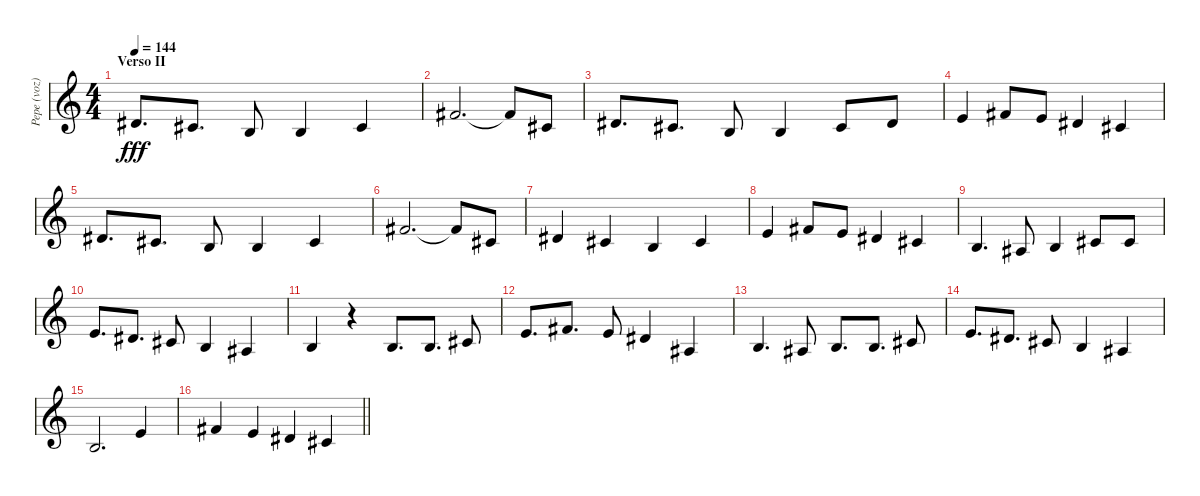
\track ("Pepe (voz)" "Pepe (voz)") {instrument tenorsax}
\staff {score}
\tuning (Eb4 Bb3 Gb3 Db3 Ab2 Eb2) {hide}
\ts (4 4)
\section ("" "Verso II")
\tempo 144
\clef g2
\ks c
9.3.8{d dy fff} 7.3.8{d} 5.3.8 5.3.4 7.3.4 |
8.2.2{d} 8.2{t}.8 7.3.8 |
9.3.8{d} 7.3.8{d} 5.3.8 5.3.4 3.2.8 5.2.8 |
6.2.4 8.2.8 6.2.8 5.2.4 3.2.4 |
9.3.8{d} 7.3.8{d} 5.3.8 5.3.4 7.3.4 |
8.2.2{d} 8.2{t}.8 7.3.8 |
9.3.4 7.3.4 5.3.4 3.2.4 |
6.2.4 8.2.8 6.2.8 5.2.4 3.2.4 |
5.3.4{d} 4.3.8 5.3.4 7.3.8 7.3.8 |
6.2.8{d} 5.2.8{d} 3.2.8 1.2.4 0.2.4 |
1.2.4 r.4 1.2.8{d} 1.2.8{d} 3.2.8 |
1.1.8{d} 3.1.8{d} 6.2.8 5.2.4 0.2.4 |
1.2.4{d} 4.3.8 5.3.8{d} 5.3.8{d} 7.3.8 |
6.2.8{d} 5.2.8{d} 3.2.8 1.2.4 0.2.4 |
1.2.2{d} 6.2.4 |
\barLineRight lightlight
8.2.4 6.2.4 5.2.4 3.2.4
